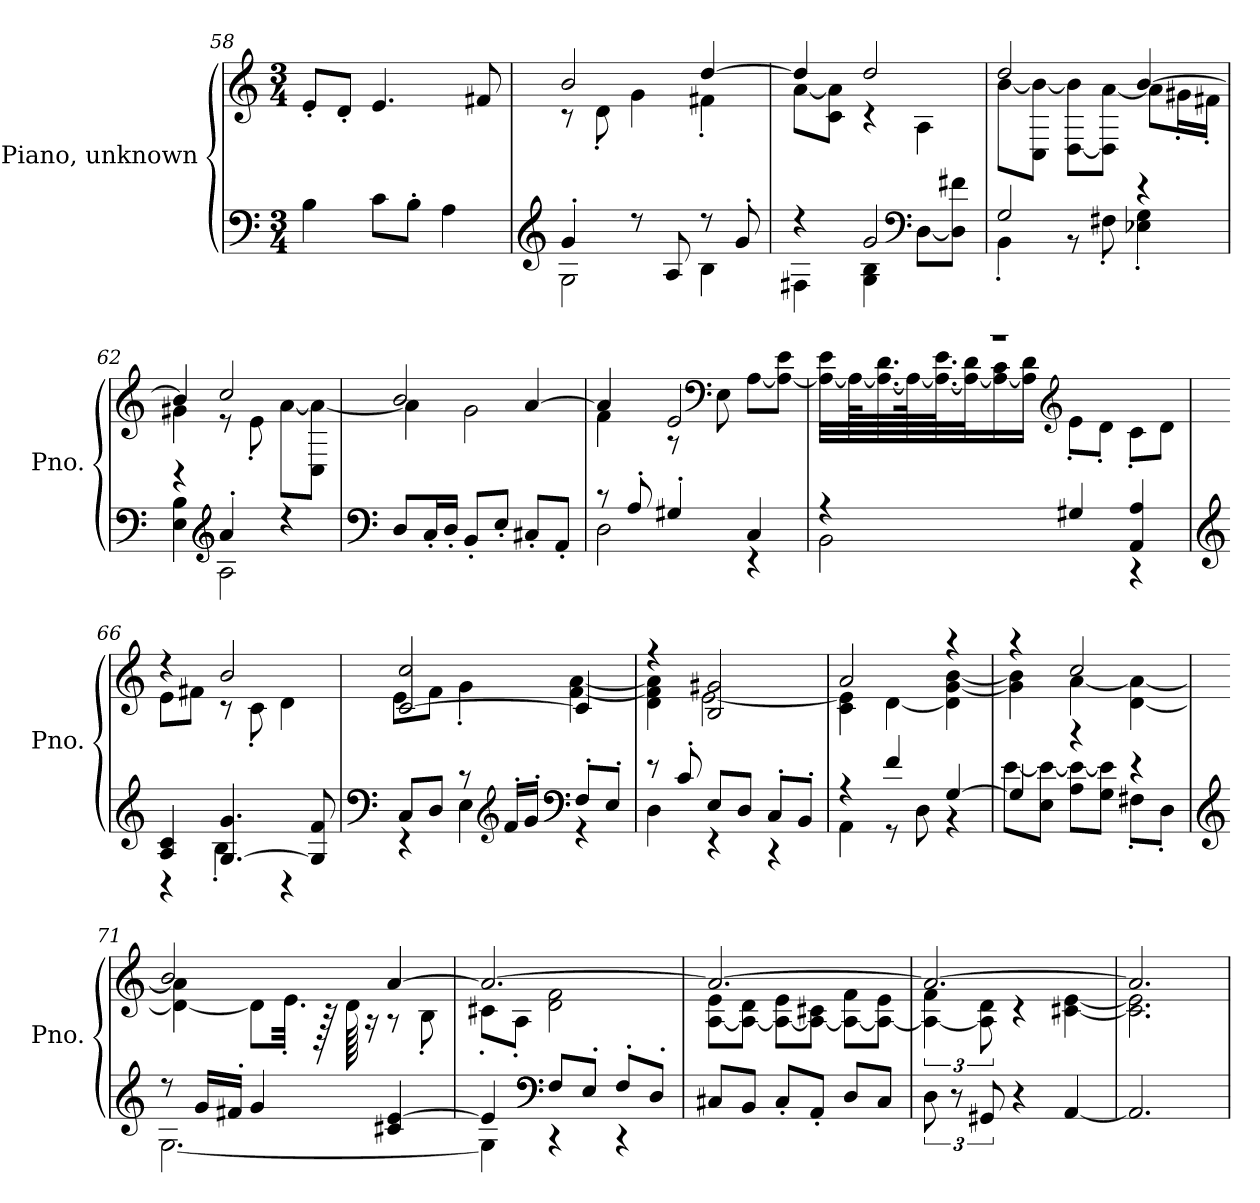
**kern	**kern
*part1	*part1
*staff2	*staff1
*I"Piano, unknown	*
*I'Pno.	*
!!LO:LB:g=z
*clefF4	*clefG2
*k[]	*k[]
*M3/4	*M3/4
=58	=58
4B\	8e'/L
.	8d'/J
8c\L	4.e/
8B'\J	.
4A\	.
.	8f#X/
=59	=59
*clefG2	*
*^	*^
4g'/	2G\	2b/	8r
.	.	.	8d'\
8r	.	.	4g\
8A/	.	.	.
8r	4B\	[4dd/	4f#X'\
8g'/	.	.	.
=60	=60	=60	=60
4r	4F#X\	4dd/]	[8a\L
.	.	.	8c\ 8a\]J
2g/	4G\ 4B\	2dd/	4r
*clefF4	*	*	*
.	[8D\L	.	4A\
.	8D\] 8f#X\J	.	.
=61	=61	=61	=61
2G/	4BB'\	2dd/	[8b\L
.	.	.	8C\ 8b\_J
.	8r	.	[8D\ 8b\]L
.	8F#X'\	.	8D\] [8a\J
4r	4E-X\' 4G\'	[4b/	8a\L]
.	.	.	16g#X'\L
.	.	.	16f#X'\JJ
!!LO:LB:g=z	!!
=62	=62	=62	=62
4r	4E\ 4B\	4b/]	4g#X\
*clefG2	*	*	*
4a'/	2A\	2cc/	8r
.	.	.	8e'\
4r	.	.	[8a\L
.	.	.	8C\ 8a\_J
*v	*v	*	*
=63	=63	=63
*clefF4	*	*
8D/L	2b/	4a\]
16C'/L	.	.
16D'/JJ	.	.
8BB'/L	.	2g\
8E'/J	.	.
8C#X'/L	[4a/	.
8AA'/J	.	.
=64	=64	=64
*^	*	*
8r	2D\	4a/]	4f\
8A'/	.	.	.
4G#X'/	.	2e/	8r
*	*	*clefF4	*
.	.	.	8E\
4C/	4r	.	[8A\L
.	.	.	8A\_ 8e\J
!!LO:LB:g=z	!!
=65	=65	=65	=65
4r	2BB\	2.r	32A\_ 32e\LLL
.	.	.	128A\KL_
.	.	.	64.A\_ 64.d\
.	.	.	128A\K_
.	.	.	64.A\_ 64.e\J
.	.	.	32A\_ 32d\J
.	.	.	16A\_ 16c\
.	.	.	16A\] 16d\JJ
*	*	*clefG2	*
4G#X/	.	.	8e'\L
.	.	.	8d'\J
4AA/ 4A/	4r	.	8c'\L
.	.	.	8d\J
=66	=66	=66	=66
*clefG2	*	*	*
4A/ 4c/	4r	4r	8e\L
.	.	.	8f#X\J
[4.G/ 4.g/	4B'\	2b/	8r
.	.	.	8c'\
.	4r	.	4d\
8G/] 8f/	.	.	.
=67	=67	=67	=67
*clefF4	*	*	*
8C/L	4r	[2c/ 2cc/	8e\L
8D/J	.	.	8f\J
8r	4E\	.	4g'\
*clefG2	*	*	*
16f'/LL	.	.	.
16g'/JJ	.	.	.
*clefF4	*	*	*
8F'/L	4r	4c/]	[4f\ [4a\
8E'/J	.	.	.
!!LO:LB:g=z	!!
=68	=68	=68	=68
8r	4D\	4r	4d\ 4f\] 4a\]
8c'/	.	.	.
8E/L	4r	2B/ 2g#X/	[2e\
8D/J	.	.	.
8C'/L	4r	.	.
8BB'/J	.	.	.
=69	=69	=69	=69
4r	4AA\	2a/	4c\ 4e\]
4f/	8r	.	[4d\
.	8D\	.	.
[4G/	4r	4r	4d\] [4g\ [4b\
=70	=70	=70	=70
4G/]	[8e\L	4r	4g\] 4b\]
.	8E\ 8e\_J	.	.
4r	8A\ 8e\_L	2cc/	[4a\
.	8G\ 8e\]J	.	.
4r	8F#X'\L	.	[4d\ 4a\_
.	8D'\J	.	.
=71	=71	=71	=71
*clefG2	*	*	*
8r	[2.G\	2b/	4d\_ 4a\]
16g/LL	.	.	.
16f#X'/JJ	.	.	.
4g/	.	.	8d\L]
.	.	.	32.e'\Jkk
.	.	.	128r
.	.	.	128d\
.	.	.	16r
4c#X/ [4e/	.	[4a/	8r
.	.	.	8B'\
=72	=72	=72	=72
4e/]	4G\]	2.a/_	8c#X'\L
.	.	.	8A'\J
*clefF4	*	*	*
8F/L	4r	.	2d\ 2f\
8E'/J	.	.	.
8F'/L	4r	.	.
8D'/J	.	.	.
*v	*v	*	*
!!LO:LB:g=z	!!
=73	=73	=73
8C#X/L	2.a/_	[8A\ 8e\L
8BB/J	.	8A\_ 8d\J
8C#'/L	.	8A\_ 8e\L
8AA'/J	.	8A\_ 8c#X\J
8D/L	.	8A\_ 8f\L
8C#/J	.	8A\_ 8e\J
=74	=74	=74
12D\	2.a/_	6A\_ 6f\
12r	.	.
12GG#X/	.	12A\] 12d\
4r	.	4r
[4AA/	.	[4c#X\ [4e\
=75	=75	=75
2.AA/]	2.a/]	2.c#\] 2.e\]
*	*v	*v
=	=
*-	*-
